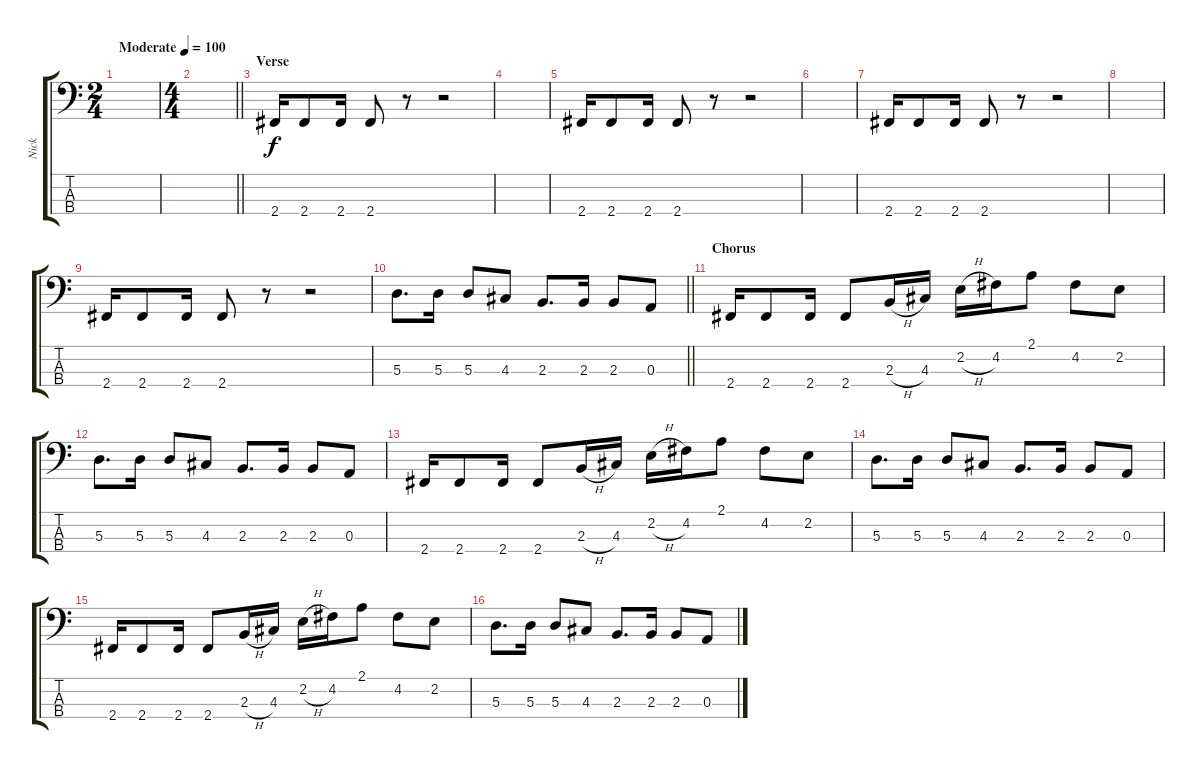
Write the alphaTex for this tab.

\track ("Nick" "Nick") {instrument electricbasspick}
\staff {score tabs}
\tuning (G2 D2 A1 E1) {hide}
\ts (2 4)
\tempo (100 "Moderate")
\clef f4
\ks c
|
\ts (4 4)
\barLineRight lightlight
|
\section ("" "Verse")
2.4.16 2.4.8 2.4.16 2.4.8 r.8 r.2 |
|
2.4.16 2.4.8 2.4.16 2.4.8 r.8 r.2 |
|
2.4.16 2.4.8 2.4.16 2.4.8 r.8 r.2 |
|
2.4.16 2.4.8 2.4.16 2.4.8 r.8 r.2 |
\barLineRight lightlight
5.3.8{d} 5.3.16 5.3.8 4.3.8 2.3.8{d} 2.3.16 2.3.8 0.3.8 |
\section ("" "Chorus")
2.4.16 2.4.8 2.4.16 2.4.8 2.3{h}.16 4.3.16 2.2{h}.16 4.2.16 2.1.8 4.2.8 2.2.8 |
5.3.8{d} 5.3.16 5.3.8 4.3.8 2.3.8{d} 2.3.16 2.3.8 0.3.8 |
2.4.16 2.4.8 2.4.16 2.4.8 2.3{h}.16 4.3.16 2.2{h}.16 4.2.16 2.1.8 4.2.8 2.2.8 |
5.3.8{d} 5.3.16 5.3.8 4.3.8 2.3.8{d} 2.3.16 2.3.8 0.3.8 |
2.4.16 2.4.8 2.4.16 2.4.8 2.3{h}.16 4.3.16 2.2{h}.16 4.2.16 2.1.8 4.2.8 2.2.8 |
5.3.8{d} 5.3.16 5.3.8 4.3.8 2.3.8{d} 2.3.16 2.3.8 0.3.8
